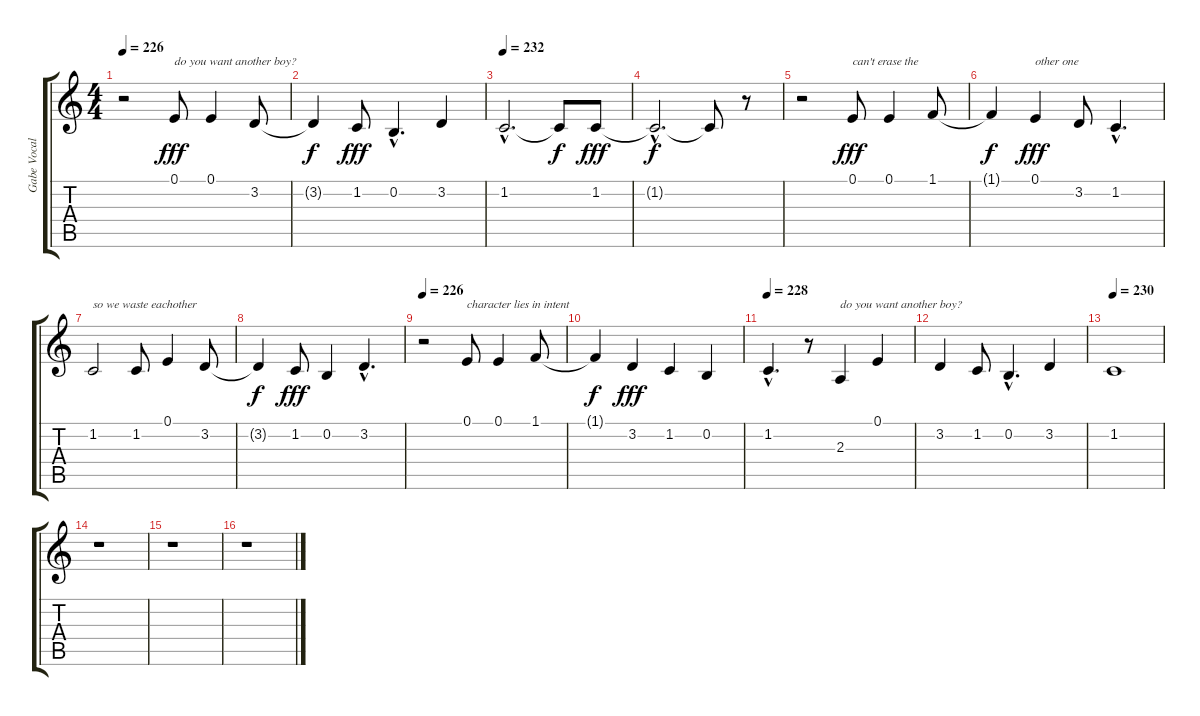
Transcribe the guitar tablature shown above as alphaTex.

\track ("Gabe Vocals" "Gabe Vocal") {instrument tenorsax}
\staff {score tabs}
\tuning (E4 B3 G3 D3 A2 E2) {hide}
\ts (4 4)
\tempo 226
\clef g2
\ks c
r.2{dy f} 0.1.8{txt "do you want another boy?" dy fff} 0.1.4 3.2.8 |
3.2{t}.4{dy f} 1.2.8{dy fff} 0.2{hac}.4{d} 3.2.4 |
\tempo 232
1.2{hac}.2{d} 1.2{t}.8{dy f} 1.2.8{dy fff} |
1.2{hac t}.2{d dy f} 1.2{t}.8 r.8 |
r.2 0.1.8{txt "can't erase the" dy fff} 0.1.4 1.1.8 |
1.1{t}.4{dy f} 0.1.4{txt "other one" dy fff} 3.2.8 1.2{hac}.4{d} |
1.2.2{txt "so we waste eachother"} 1.2.8 0.1.4 3.2.8 |
3.2{t}.4{dy f} 1.2.8{dy fff} 0.2.4 3.2{hac}.4{d} |
\tempo 226
r.2 0.1.8{txt "character lies in intent"} 0.1.4 1.1.8 |
1.1{t}.4{dy f} 3.2.4{dy fff} 1.2.4 0.2.4 |
\tempo 228
1.2{hac}.4{d} r.8 2.3.4{txt "do you want another boy?"} 0.1.4 |
3.2.4 1.2.8 0.2{hac}.4{d} 3.2.4 |
\tempo 230
1.2.1 |
r.1 |
r.1 |
r.1
